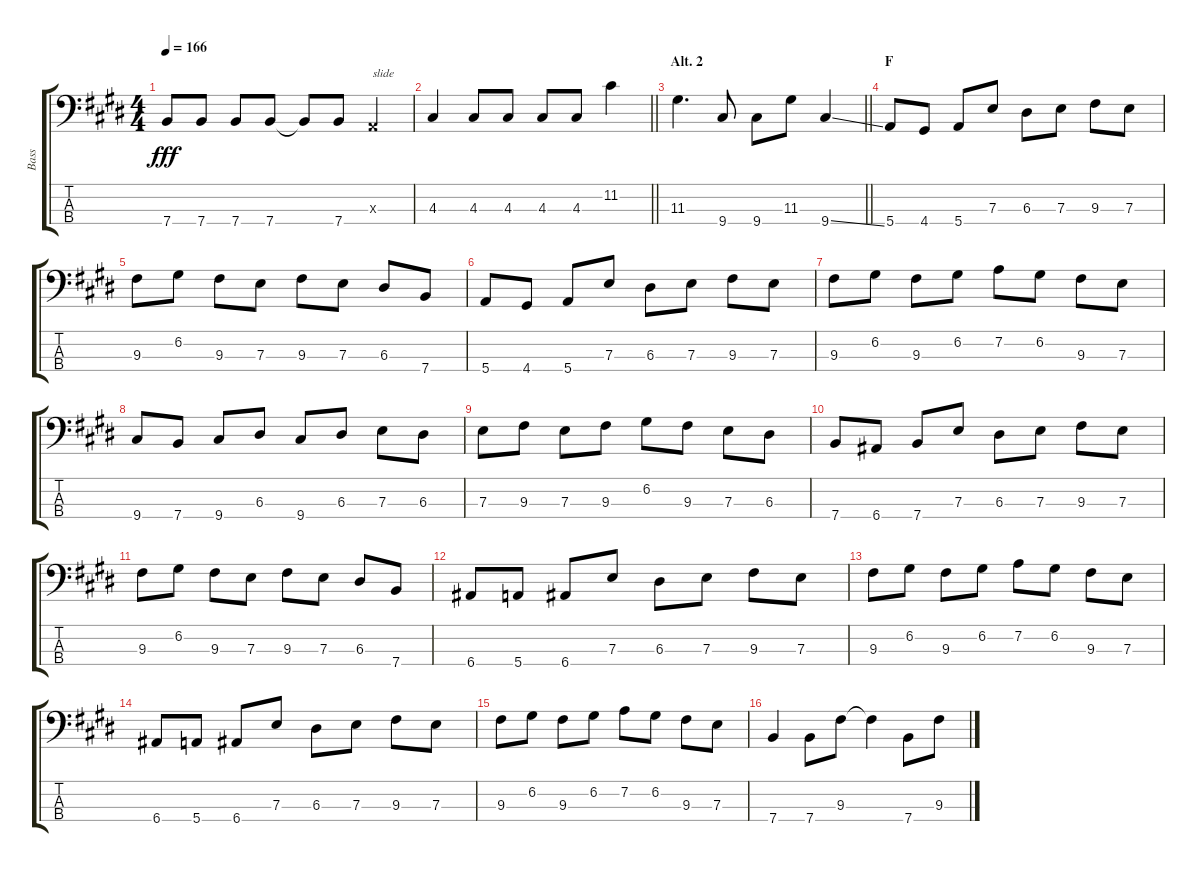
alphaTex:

\track ("Bass" "Bass") {instrument electricbassfinger}
\staff {score tabs}
\tuning (G2 D2 A1 E1) {hide}
\ts (4 4)
\tempo 166
\clef f4
\ks e
7.4.8{dy fff} 7.4.8 7.4.8 7.4.8 7.4{t}.8 7.4.8 0.3{x}.4{txt "slide"} |
\barLineRight lightlight
4.3.4 4.3.8 4.3.8 4.3.8 4.3.8 11.2.4 |
\section ("" "Alt. 2")
\barLineRight lightlight
11.3.4{d} 9.4.8 9.4.8 11.3.8 9.4{ss}.4 |
\section ("" "F")
5.4.8 4.4.8 5.4.8 7.3.8 6.3.8 7.3.8 9.3.8 7.3.8 |
9.3.8 6.2.8 9.3.8 7.3.8 9.3.8 7.3.8 6.3.8 7.4.8 |
5.4.8 4.4.8 5.4.8 7.3.8 6.3.8 7.3.8 9.3.8 7.3.8 |
9.3.8 6.2.8 9.3.8 6.2.8 7.2.8 6.2.8 9.3.8 7.3.8 |
9.4.8 7.4.8 9.4.8 6.3.8 9.4.8 6.3.8 7.3.8 6.3.8 |
7.3.8 9.3.8 7.3.8 9.3.8 6.2.8 9.3.8 7.3.8 6.3.8 |
7.4.8 6.4.8 7.4.8 7.3.8 6.3.8 7.3.8 9.3.8 7.3.8 |
9.3.8 6.2.8 9.3.8 7.3.8 9.3.8 7.3.8 6.3.8 7.4.8 |
6.4.8 5.4.8 6.4.8 7.3.8 6.3.8 7.3.8 9.3.8 7.3.8 |
9.3.8 6.2.8 9.3.8 6.2.8 7.2.8 6.2.8 9.3.8 7.3.8 |
6.4.8 5.4.8 6.4.8 7.3.8 6.3.8 7.3.8 9.3.8 7.3.8 |
9.3.8 6.2.8 9.3.8 6.2.8 7.2.8 6.2.8 9.3.8 7.3.8 |
7.4.4 7.4.8 9.3.8 9.3{t}.4 7.4.8 9.3.8
